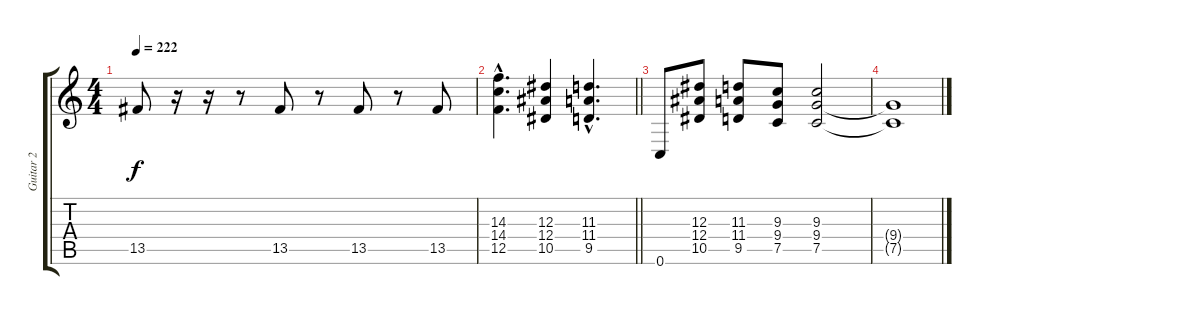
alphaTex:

\track ("Guitar 2" "Guitar 2") {instrument distortionguitar}
\staff {score tabs}
\tuning (C4 G3 Eb3 Bb2 F2 C2) {hide}
\ts (4 4)
\tempo 222
\clef g2
\ks c
13.5.8{dy f} r.16 r.16 r.8 13.5.8 r.8 13.5.8 r.8 13.5.8 |
\barLineRight lightlight
(14.3{hac} 14.4{hac} 12.5{hac}).4{d} (12.3 12.4 10.5).4 (11.3{hac} 11.4{hac} 9.5{hac}).4{d} |
0.6.8 (12.3 12.4 10.5).8 (11.3 11.4 9.5).8 (9.3 9.4 7.5).8 (9.3 9.4 7.5).2 |
(9.4{t} 7.5{t}).1
